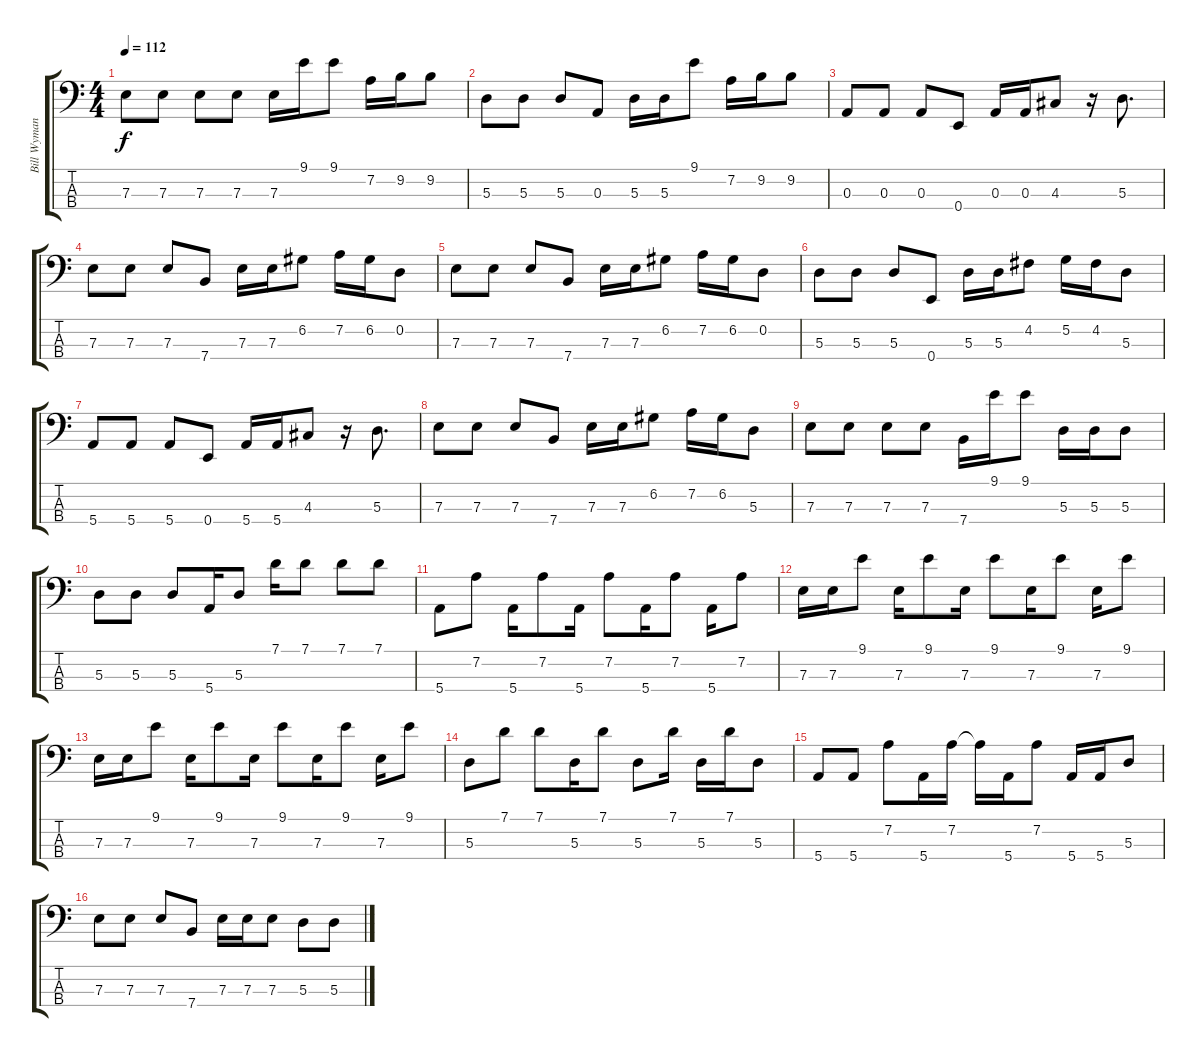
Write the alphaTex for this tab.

\track ("Bill Wyman" "Bill Wyman") {instrument electricbassfinger}
\staff {score tabs}
\tuning (G2 D2 A1 E1) {hide}
\ts (4 4)
\tempo 112
\clef f4
\ks c
7.3.8{dy f} 7.3.8 7.3.8 7.3.8 7.3.16 9.1.16 9.1.8 7.2.16 9.2.16 9.2.8 |
5.3.8 5.3.8 5.3.8 0.3.8 5.3.16 5.3.16 9.1.8 7.2.16 9.2.16 9.2.8 |
0.3.8 0.3.8 0.3.8 0.4.8 0.3.16 0.3.16 4.3.8 r.16 5.3.8{d} |
7.3.8 7.3.8 7.3.8 7.4.8 7.3.16 7.3.16 6.2.8 7.2.16 6.2.16 0.2.8 |
7.3.8 7.3.8 7.3.8 7.4.8 7.3.16 7.3.16 6.2.8 7.2.16 6.2.16 0.2.8 |
5.3.8 5.3.8 5.3.8 0.4.8 5.3.16 5.3.16 4.2.8 5.2.16 4.2.16 5.3.8 |
5.4.8 5.4.8 5.4.8 0.4.8 5.4.16 5.4.16 4.3.8 r.16 5.3.8{d} |
7.3.8 7.3.8 7.3.8 7.4.8 7.3.16 7.3.16 6.2.8 7.2.16 6.2.16 5.3.8 |
7.3.8 7.3.8 7.3.8 7.3.8 7.4.16 9.1.16 9.1.8 5.3.16 5.3.16 5.3.8 |
5.3.8 5.3.8 5.3.8 5.4.16 5.3.8 7.1.16 7.1.8 7.1.8 7.1.8 |
5.4.8 7.2.8 5.4.16 7.2.8 5.4.16 7.2.8 5.4.16 7.2.8 5.4.16 7.2.8 |
7.3.16 7.3.16 9.1.8 7.3.16 9.1.8 7.3.16 9.1.8 7.3.16 9.1.8 7.3.16 9.1.8 |
7.3.16 7.3.16 9.1.8 7.3.16 9.1.8 7.3.16 9.1.8 7.3.16 9.1.8 7.3.16 9.1.8 |
5.3.8 7.1.8 7.1.8 5.3.16 7.1.8 5.3.8 7.1.16 5.3.16 7.1.16 5.3.8 |
5.4.8 5.4.8 7.2.8 5.4.16 7.2.16 7.2{t}.16 5.4.16 7.2.8 5.4.16 5.4.16 5.3.8 |
7.3.8 7.3.8 7.3.8 7.4.8 7.3.16 7.3.16 7.3.8 5.3.8 5.3.8
